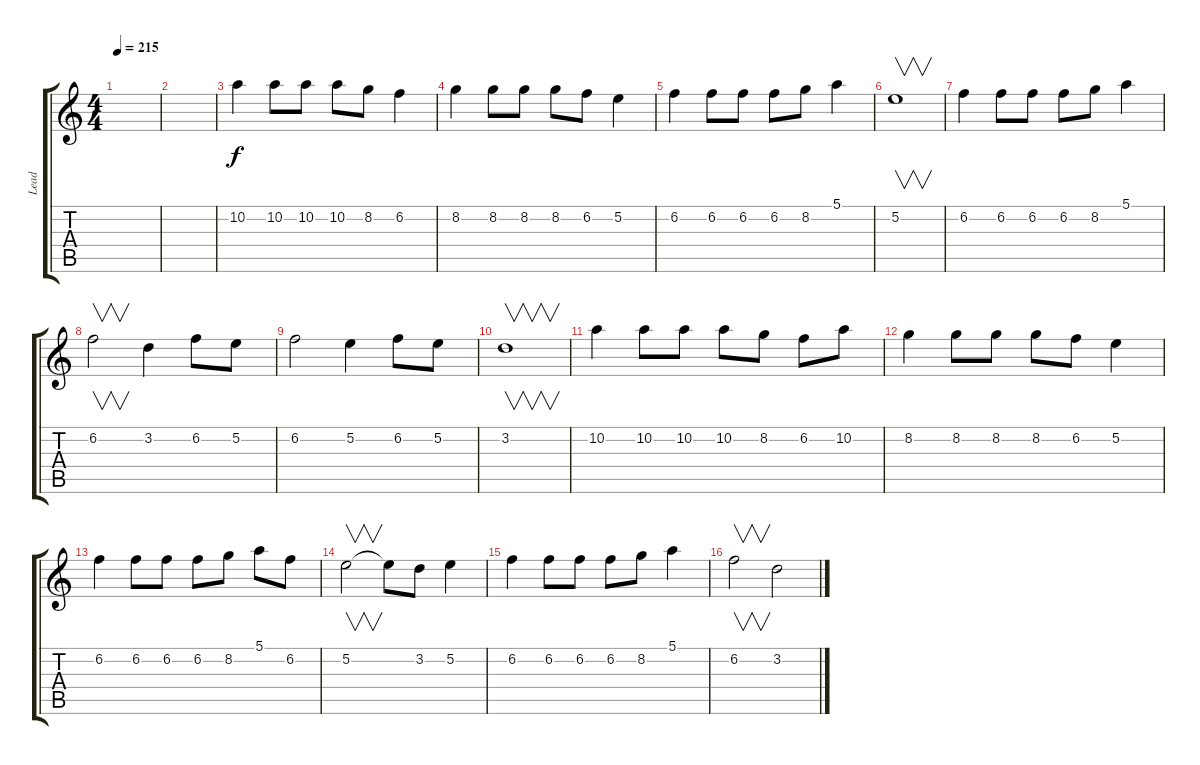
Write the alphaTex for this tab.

\track ("Lead" "Lead") {instrument distortionguitar}
\staff {score tabs}
\tuning (E4 B3 G3 D3 A2 E2) {hide}
\ts (4 4)
\tempo 215
\clef g2
\ks c
|
|
10.2.4 10.2.8 10.2.8 10.2.8 8.2.8 6.2.4 |
8.2.4 8.2.8 8.2.8 8.2.8 6.2.8 5.2.4 |
6.2.4 6.2.8 6.2.8 6.2.8 8.2.8 5.1.4 |
5.2.1{v} |
6.2.4 6.2.8 6.2.8 6.2.8 8.2.8 5.1.4 |
6.2.2{v} 3.2.4 6.2.8 5.2.8 |
6.2.2 5.2.4 6.2.8 5.2.8 |
3.2.1{v} |
10.2.4 10.2.8 10.2.8 10.2.8 8.2.8 6.2.8 10.2.8 |
8.2.4 8.2.8 8.2.8 8.2.8 6.2.8 5.2.4 |
6.2.4 6.2.8 6.2.8 6.2.8 8.2.8 5.1.8 6.2.8 |
5.2.2{v} 5.2{t}.8 3.2.8 5.2.4 |
6.2.4 6.2.8 6.2.8 6.2.8 8.2.8 5.1.4 |
6.2.2{v} 3.2.2
